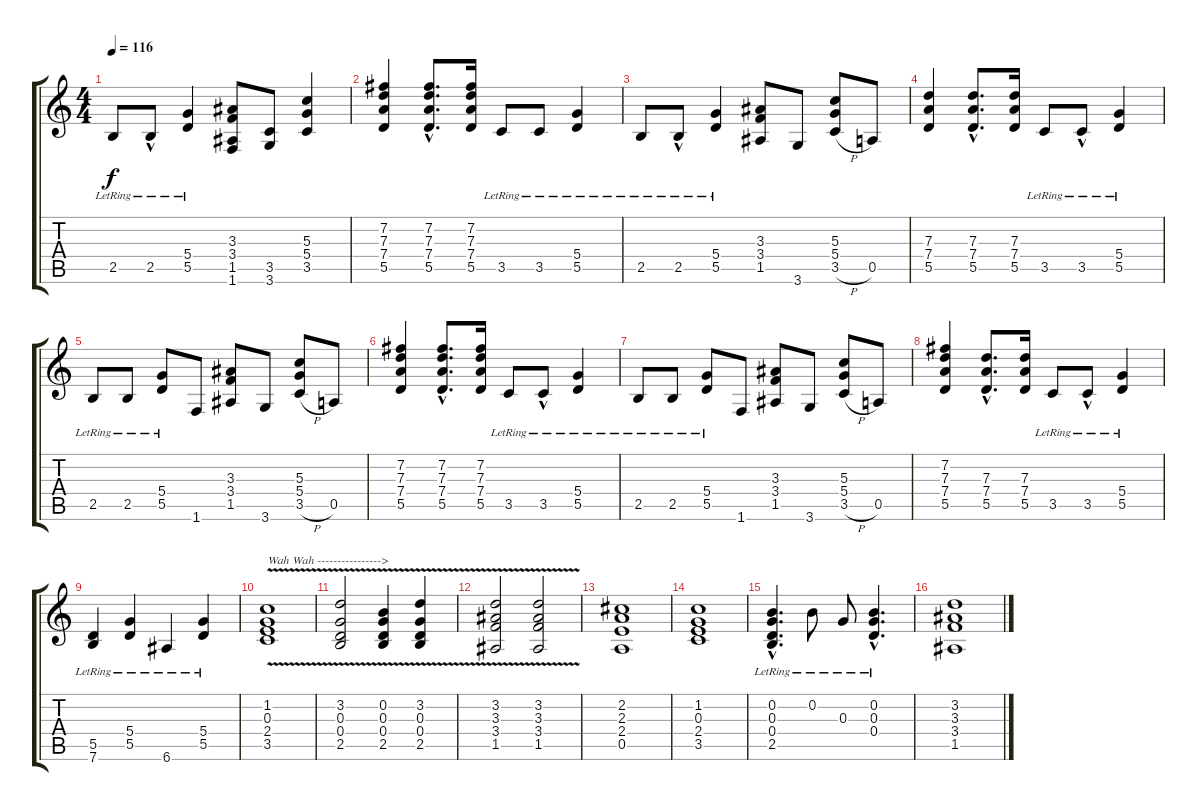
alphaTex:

\track "" {instrument distortionguitar}
\staff {score tabs}
\tuning (E4 B3 G3 D3 A2 E2) {hide}
\ts (4 4)
\tempo 116
\clef g2
\ks c
2.5{lr}.8{dy f} 2.5{hac lr}.8 (5.4{lr} 5.5{lr}).4 (3.3 3.4 1.5 1.6).8 (3.5 3.6).8 (5.3 5.4 3.5).4 |
(7.2 7.3 7.4 5.5).4 (7.2{hac} 7.3{hac} 7.4{hac} 5.5{hac}).8{d} (7.2 7.3 7.4 5.5).16 3.5{lr}.8 3.5{lr}.8 (5.4{lr} 5.5{lr}).4 |
2.5{lr}.8 2.5{hac lr}.8 (5.4{lr} 5.5{lr}).4 (3.3 3.4 1.5).8 3.6.8 (5.3 5.4 3.5{h}).8 0.5.8 |
(7.3 7.4 5.5).4 (7.3{hac} 7.4{hac} 5.5{hac}).8{d} (7.3 7.4 5.5).16 3.5{lr}.8 3.5{hac lr}.8 (5.4{lr} 5.5{lr}).4 |
2.5{lr}.8 2.5{lr}.8 (5.4{lr} 5.5{lr}).8 1.6.8 (3.3 3.4 1.5).8 3.6.8 (5.3 5.4 3.5{h}).8 0.5.8 |
(7.2 7.3 7.4 5.5).4 (7.2{hac} 7.3{hac} 7.4{hac} 5.5{hac}).8{d} (7.2 7.3 7.4 5.5).16 3.5{lr}.8 3.5{hac lr}.8 (5.4{lr} 5.5{lr}).4 |
2.5{lr}.8 2.5{lr}.8 (5.4{lr} 5.5{lr}).8 1.6.8 (3.3 3.4 1.5).8 3.6.8 (5.3 5.4 3.5{h}).8 0.5.8 |
(7.2 7.3 7.4 5.5).4 (7.3{hac} 7.4{hac} 5.5{hac}).8{d} (7.3 7.4 5.5).16 3.5{lr}.8 3.5{hac lr}.8 (5.4{lr} 5.5{lr}).4 |
(5.5{lr} 7.6{lr}).4 (5.4{lr} 5.5{lr}).4 6.6{lr}.4 (5.4{lr} 5.5{lr}).4 |
(1.2{v} 0.3 2.4 3.5).1{txt "Wah Wah ---------------->"} |
(3.2{v} 0.3 0.4 2.5).2 (0.2{v} 0.3 0.4 2.5).4 (3.2{v} 0.3 0.4 2.5).4 |
(3.2{v} 3.3 3.4 1.5).2 (3.2{v} 3.3 3.4 1.5).2 |
(2.2 2.3 2.4 0.5).1 |
(1.2 0.3 2.4 3.5).1 |
(0.2{hac lr} 0.3{lr} 0.4{lr} 2.5{lr}).4{d} 0.2{lr}.8 0.3{lr}.8 (0.2{hac lr} 0.3{hac lr} 0.4{hac lr}).4{d} |
(3.2 3.3 3.4 1.5).1
